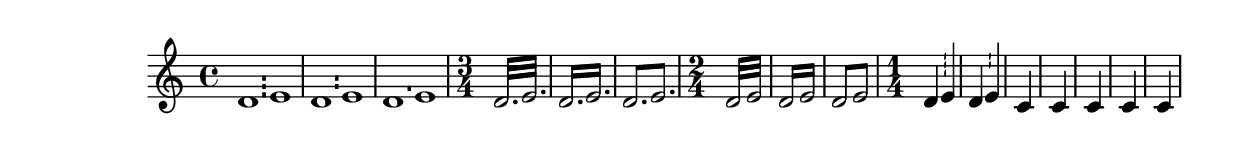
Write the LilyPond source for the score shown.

\version "2.2.0"

\header{
texidoc="
Chord tremolos look like beams, but are a kind of repeat symbol.
To avoid confusion, chord tremolo beams do not reach the stems, but 
leave a gap.  Chord tremolo beams on half notes are not ambiguous,
as half notes cannot appear in a regular beam, and should reach the 
stems.

In this example, each tremolo lasts exactly one measure.

(To ensure that the spacing engine is not confused we add some regular
notes as well.)

"
}

\score { 
  \context Voice \notes\relative c' {
	\time 4/4
	\repeat "tremolo" 16 { d32 e }
	\repeat "tremolo" 8 { d16 e }
	\repeat "tremolo" 4 { d8 e }

	\time 3/4
	\repeat "tremolo" 12 { d32 e }
	\repeat "tremolo" 6 { d16 e } 
	\repeat "tremolo" 3 { d8 e } 

	\time 2/4
	\repeat "tremolo" 8 { d32 e }
	\repeat "tremolo" 4 { d16 e }
	\repeat "tremolo" 2 { d8 e }

	\time 1/4
	\repeat "tremolo" 4 { d32 e }
	\repeat "tremolo" 2 { d16 e }

	c4 c4 c4 c4 c4 
  }

  \midi { }
  \paper {} 
}

